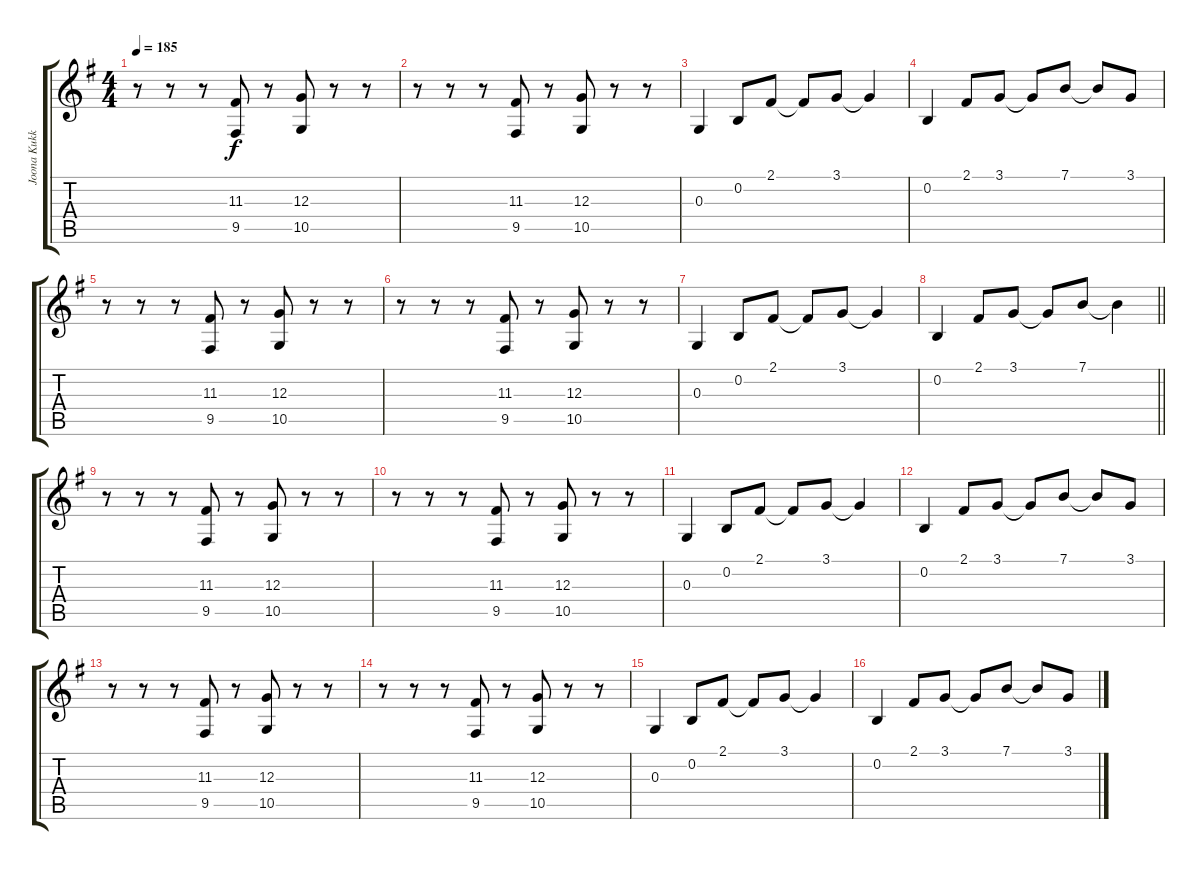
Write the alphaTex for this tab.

\track ("Joona Kukkola (strings pad)" "Joona Kukk") {instrument stringensemble1}
\staff {score tabs}
\tuning (E4 B3 G3 D3 A2 E2) {hide}
\ts (4 4)
\tempo 185
\clef g2
\ks eminor
r.8{dy f} r.8 r.8 (11.3 9.5).8 r.8 (12.3 10.5).8 r.8 r.8 |
r.8 r.8 r.8 (11.3 9.5).8 r.8 (12.3 10.5).8 r.8 r.8 |
0.3.4 0.2.8 2.1.8 2.1{t}.8 3.1.8 3.1{t}.4 |
0.2.4 2.1.8 3.1.8 3.1{t}.8 7.1.8 7.1{t}.8 3.1.8 |
r.8 r.8 r.8 (11.3 9.5).8 r.8 (12.3 10.5).8 r.8 r.8 |
r.8 r.8 r.8 (11.3 9.5).8 r.8 (12.3 10.5).8 r.8 r.8 |
0.3.4 0.2.8 2.1.8 2.1{t}.8 3.1.8 3.1{t}.4 |
\barLineRight lightlight
0.2.4 2.1.8 3.1.8 3.1{t}.8 7.1.8 7.1{t}.4 |
r.8 r.8 r.8 (11.3 9.5).8 r.8 (12.3 10.5).8 r.8 r.8 |
r.8 r.8 r.8 (11.3 9.5).8 r.8 (12.3 10.5).8 r.8 r.8 |
0.3.4 0.2.8 2.1.8 2.1{t}.8 3.1.8 3.1{t}.4 |
0.2.4 2.1.8 3.1.8 3.1{t}.8 7.1.8 7.1{t}.8 3.1.8 |
r.8 r.8 r.8 (11.3 9.5).8 r.8 (12.3 10.5).8 r.8 r.8 |
r.8 r.8 r.8 (11.3 9.5).8 r.8 (12.3 10.5).8 r.8 r.8 |
0.3.4 0.2.8 2.1.8 2.1{t}.8 3.1.8 3.1{t}.4 |
0.2.4 2.1.8 3.1.8 3.1{t}.8 7.1.8 7.1{t}.8 3.1.8
